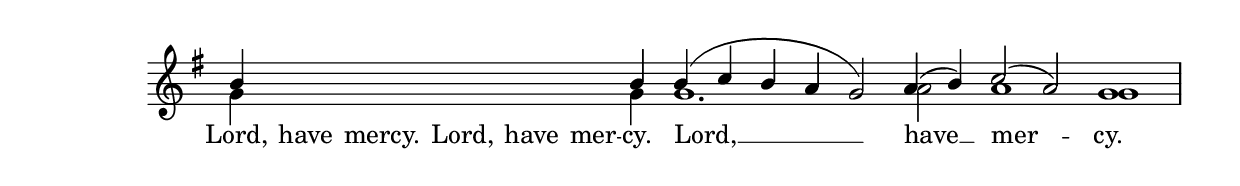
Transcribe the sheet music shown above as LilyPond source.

\version "2.24.4"




keyTime = { \key g \major}
cadenzaMeasure = {
  \cadenzaOff
  \partial 1024 s1024
  \cadenzaOn

}

SopMusic    = \relative { 
    \cadenzaOn
    b'4 \hideNotes b b b b b \unHideNotes b b( c b a g2) a4( b) c2( a) g1 \cadenzaMeasure
}

BassMusic   = \relative {
    \cadenzaOn
    g'4 \hideNotes g g g g g \unHideNotes g g1. a2 a1 g \cadenzaMeasure
}



VerseOne = \lyricmode {
    Lord, have mercy. Lord, have mer -- cy. Lord, __ have __ mer -- cy.
    }


\score {
    \new Staff \with {midiInstrument = "choir aahs"} 
    <<
        \clef "treble"
        \new Voice = "Sop"  { \voiceOne \keyTime \SopMusic}
        \new Voice = "Bass" { \voiceTwo \BassMusic }
        \new Lyrics \lyricsto "Sop" { \VerseOne }
    >>

    \layout {
        \context {
            \Score
                \omit BarNumber
                \override SpacingSpanner.common-shortest-duration = #(ly:make-moment 1/16)

        }
        \context {
            \Staff
                \remove Time_signature_engraver
        }
        \context {
            \Lyrics
                \override LyricSpace.minimum-distance = #1.0
        }
    }
    \midi {
        \tempo 4 = 180
    }
}





